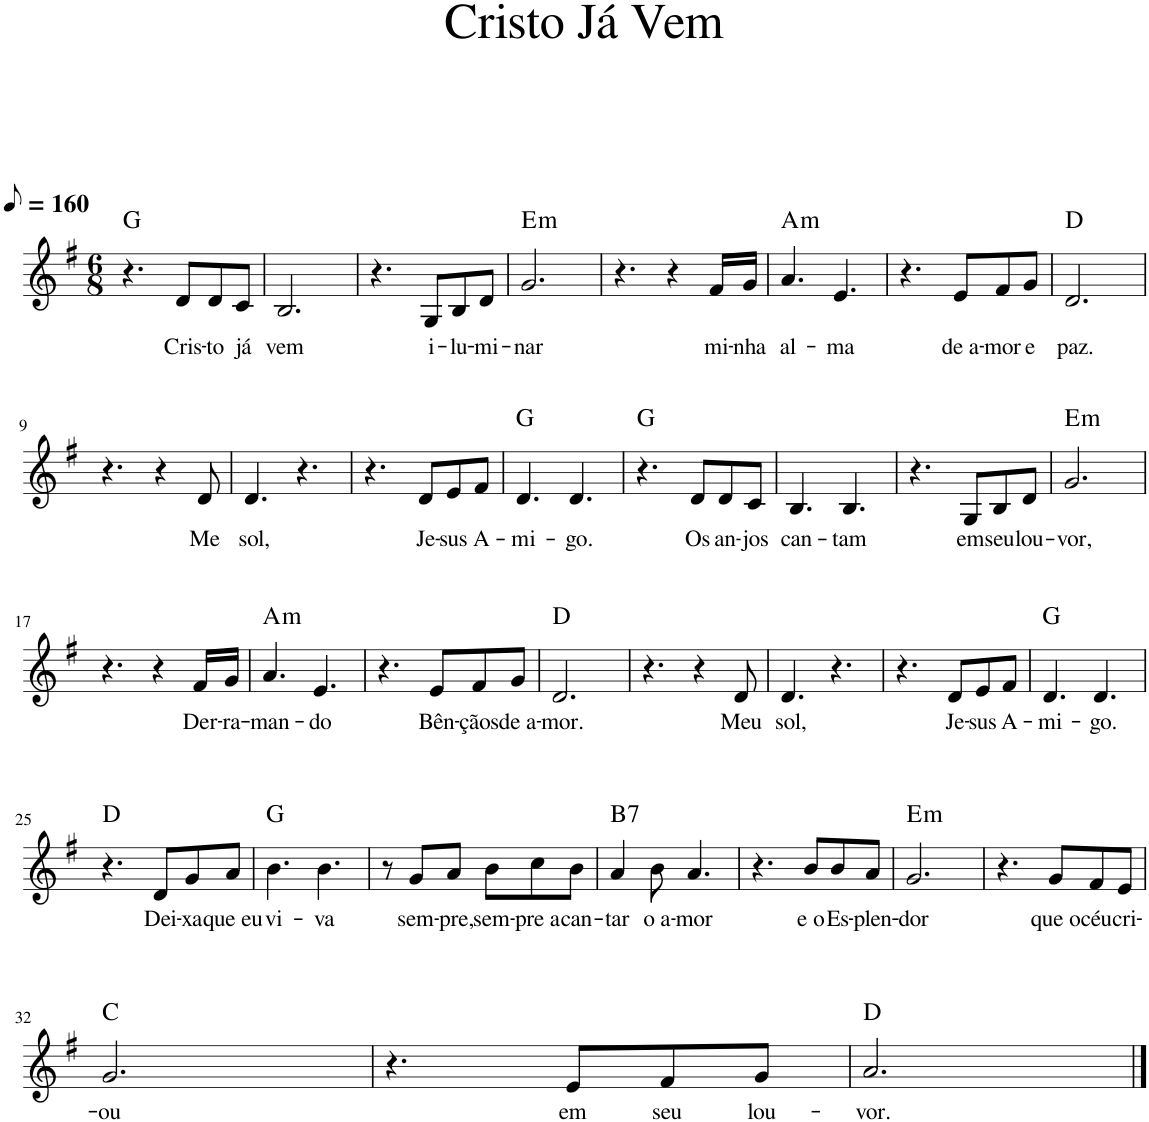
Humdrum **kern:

**kern	**text	**harte
*part1	*part1	*part1
*staff1	*staff1	*
*I"Voz	*	*
*I'Vo.	*	*
*clefG2	*	*
*k[f#]	*	*
*M6/8	*	*
*MM80	*	*
=1	=1	=1
4.r	.	G:maj
!	!LO:LY:b	!
8d/L	Cris-	.
!	!LO:LY:b	!
8d/	-to	.
!	!LO:LY:b	!
8c/J	já	.
=2	=2	=2
!	!LO:LY:b	!
2.B/	vem	.
=3	=3	=3
4.r	.	.
!	!LO:LY:b	!
8G/L	i-	.
!	!LO:LY:b	!
8B/	-lu-	.
!	!LO:LY:b	!
8d/J	-mi-	.
=4	=4	=4
!	!LO:LY:b	!LO:H:kt=m
2.g/	-nar	E:min
=5	=5	=5
4.r	.	.
4r	.	.
!	!LO:LY:b	!
16f#/LL	mi-	.
!	!LO:LY:b	!
16g/JJ	-nha	.
=6	=6	=6
!	!LO:LY:b	!LO:H:kt=m
4.a/	al-	A:min
!	!LO:LY:b	!
4.e/	-ma	.
=7	=7	=7
4.r	.	.
!	!LO:LY:b	!
8e/L	de a-	.
!	!LO:LY:b	!
8f#/	-mor	.
!	!LO:LY:b	!
8g/J	e	.
=8	=8	=8
!	!LO:LY:b	!
2.d/	paz.	D:maj
!!LO:LB:g=z
=9	=9	=9
4.r	.	.
4r	.	.
!	!LO:LY:b	!
8d/	Me	.
=10	=10	=10
!	!LO:LY:b	!
4.d/	sol,	.
4.r	.	.
=11	=11	=11
4.r	.	.
!	!LO:LY:b	!
8d/L	Je-	.
!	!LO:LY:b	!
8e/	-sus	.
!	!LO:LY:b	!
8f#/J	A-	.
=12	=12	=12
!	!LO:LY:b	!
4.d/	-mi-	G:maj
!	!LO:LY:b	!
4.d/	-go.	.
=13	=13	=13
4.r	.	G:maj
!	!LO:LY:b	!
8d/L	Os	.
!	!LO:LY:b	!
8d/	an-	.
!	!LO:LY:b	!
8c/J	-jos	.
=14	=14	=14
!	!LO:LY:b	!
4.B/	can-	.
!	!LO:LY:b	!
4.B/	-tam	.
=15	=15	=15
4.r	.	.
!	!LO:LY:b	!
8G/L	em	.
!	!LO:LY:b	!
8B/	seu	.
!	!LO:LY:b	!
8d/J	lou-	.
=16	=16	=16
!	!LO:LY:b	!LO:H:kt=m
2.g/	-vor,	E:min
!!LO:LB:g=z
=17	=17	=17
4.r	.	.
4r	.	.
!	!LO:LY:b	!
16f#/LL	Der-	.
!	!LO:LY:b	!
16g/JJ	-ra-	.
=18	=18	=18
!	!LO:LY:b	!LO:H:kt=m
4.a/	-man-	A:min
!	!LO:LY:b	!
4.e/	-do	.
=19	=19	=19
4.r	.	.
!	!LO:LY:b	!
8e/L	Bên-	.
!	!LO:LY:b	!
8f#/	-çãos	.
!	!LO:LY:b	!
8g/J	de a-	.
=20	=20	=20
!	!LO:LY:b	!
2.d/	-mor.	D:maj
=21	=21	=21
4.r	.	.
4r	.	.
!	!LO:LY:b	!
8d/	Meu	.
=22	=22	=22
!	!LO:LY:b	!
4.d/	sol,	.
4.r	.	.
=23	=23	=23
4.r	.	.
!	!LO:LY:b	!
8d/L	Je-	.
!	!LO:LY:b	!
8e/	-sus	.
!	!LO:LY:b	!
8f#/J	A-	.
=24	=24	=24
!	!LO:LY:b	!
4.d/	-mi-	G:maj
!	!LO:LY:b	!
4.d/	-go.	.
!!LO:LB:g=z
=25	=25	=25
4.r	.	D:maj
!	!LO:LY:b	!
8d/L	Dei-	.
!	!LO:LY:b	!
8g/	-xa	.
!	!LO:LY:b	!
8a/J	que eu	.
=26	=26	=26
!	!LO:LY:b	!
4.b\	vi-	G:maj
!	!LO:LY:b	!
4.b\	-va	.
=27	=27	=27
8r	.	.
!	!LO:LY:b	!
8g/L	sem-	.
!	!LO:LY:b	!
8a/J	-pre,	.
!	!LO:LY:b	!
8b\L	sem-	.
!	!LO:LY:b	!
8cc\	-pre a	.
!	!LO:LY:b	!
8b\J	can-	.
=28	=28	=28
!	!LO:LY:b	!LO:H:kt=7
4a/	-tar	B:7
!	!LO:LY:b	!
8b\	o a-	.
!	!LO:LY:b	!
4.a/	-mor	.
=29	=29	=29
4.r	.	.
!	!LO:LY:b	!
8b/L	e o	.
!	!LO:LY:b	!
8b/	Es-	.
!	!LO:LY:b	!
8a/J	-plen-	.
=30	=30	=30
!	!LO:LY:b	!LO:H:kt=m
2.g/	-dor	E:min
=31	=31	=31
4.r	.	.
!	!LO:LY:b	!
8g/L	que o	.
!	!LO:LY:b	!
8f#/	céu	.
!	!LO:LY:b	!
8e/J	cri-	.
!!LO:LB:g=z
=32	=32	=32
!	!LO:LY:b	!
2.g/	-ou	C:maj
=33	=33	=33
4.r	.	.
!	!LO:LY:b	!
8e/L	em	.
!	!LO:LY:b	!
8f#/	seu	.
!	!LO:LY:b	!
8g/J	lou-	.
=34	=34	=34
!	!LO:LY:b	!
2.a/	-vor.	D:maj
==	==	==
*-	*-	*-
